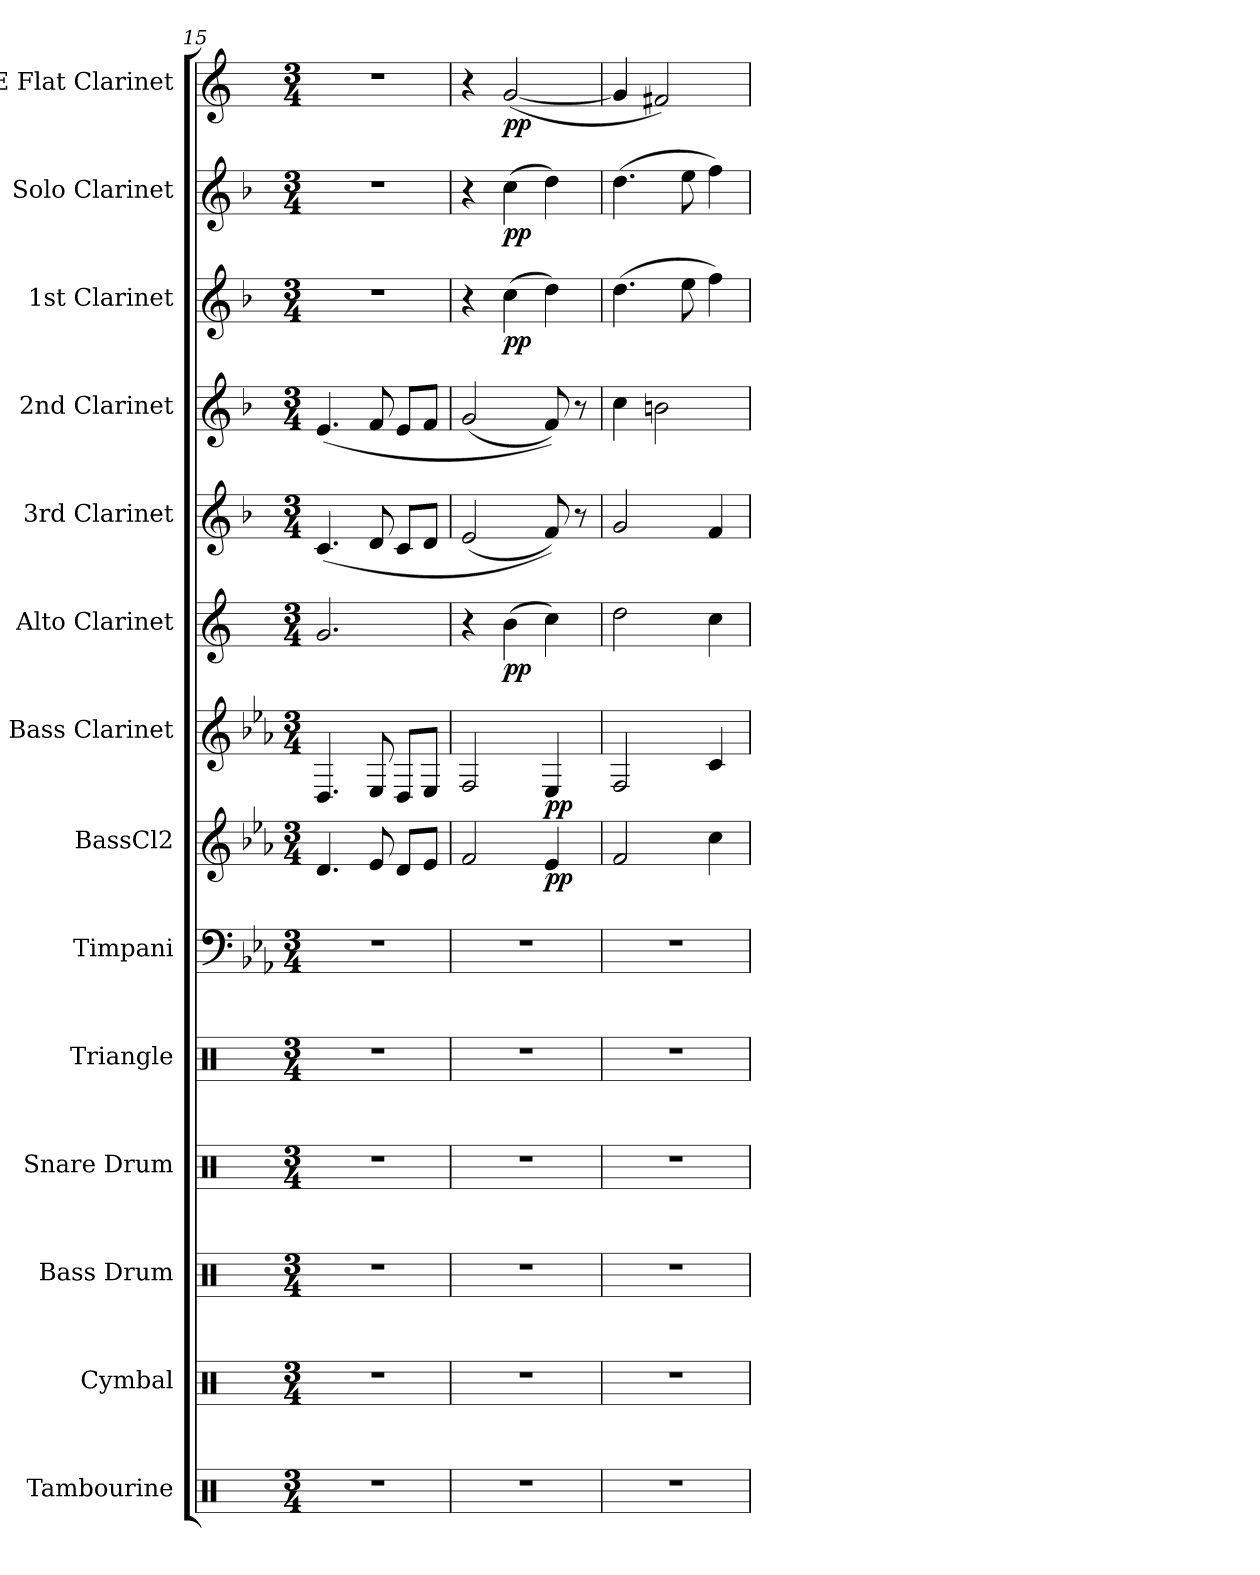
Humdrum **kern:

**kern	**kern	**kern	**kern	**kern	**kern	**kern	**dynam	**kern	**dynam	**kern	**dynam	**kern	**kern	**kern	**dynam	**kern	**dynam	**kern	**dynam
*part14	*part13	*part12	*part11	*part10	*part9	*part8	*part8	*part7	*part7	*part6	*part6	*part5	*part4	*part3	*part3	*part2	*part2	*part1	*part1
*staff14	*staff13	*staff12	*staff11	*staff10	*staff9	*staff8	*staff8	*staff7	*staff7	*staff6	*staff6	*staff5	*staff4	*staff3	*staff3	*staff2	*staff2	*staff1	*staff1
*I"Tambourine	*I"Cymbal	*I"Bass Drum	*I"Snare Drum	*I"Triangle	*I"Timpani	*I"BassCl2	*	*I"Bass Clarinet	*	*I"Alto Clarinet	*	*I"3rd Clarinet	*I"2nd Clarinet	*I"1st Clarinet	*	*I"Solo Clarinet	*	*I"E Flat Clarinet	*
*I'Tamb.	*I'Cym.	*I'B. Dr.	*I'Sn. Dr.	*I'Trgl.	*I'Timp.	*I'B. Cl2	*	*I'B. Cl.	*	*I'A. Cl.	*	*I'3rdCl.	*I'2nd Cl.	*I'1stCl.	*	*I'SoloCl.	*	*	*
*clefX	*clefX	*clefX	*clefX	*clefX	*clefF4	*clefG2	*	*clefG2	*	*clefG2	*	*clefG2	*clefG2	*clefG2	*	*clefG2	*	*clefG2	*
*	*	*	*	*	*	*ITrd8c14	*	*ITrd8c14	*	*ITrd5c9	*	*ITrd1c2	*ITrd1c2	*ITrd1c2	*	*ITrd1c2	*	*ITrd-2c-3	*
*k[]	*k[]	*k[]	*k[]	*k[]	*k[b-e-a-]	*k[b-e-a-]	*	*k[b-e-a-]	*	*k[b-e-a-]	*	*k[b-e-a-]	*k[b-e-a-]	*k[b-e-a-]	*	*k[b-e-a-]	*	*k[b-e-a-]	*
*M3/4	*M3/4	*M3/4	*M3/4	*M3/4	*M3/4	*M3/4	*	*M3/4	*	*M3/4	*	*M3/4	*M3/4	*M3/4	*	*M3/4	*	*M3/4	*
=15	=15	=15	=15	=15	=15	=15	=15	=15	=15	=15	=15	=15	=15	=15	=15	=15	=15	=15	=15
2.r	2.r	2.r	2.r	2.r	2.r	4.D/	.	4.DD/	.	2.B-/	.	(4.B-/	(4.d/	2.r	.	2.r	.	2.r	.
.	.	.	.	.	.	8E-/	.	8EE-/	.	.	.	8c/	8e-/	.	.	.	.	.	.
.	.	.	.	.	.	8D/L	.	8DD/L	.	.	.	8B-/L	8d/L	.	.	.	.	.	.
.	.	.	.	.	.	8E-/J	.	8EE-/J	.	.	.	8c/J	8e-/J	.	.	.	.	.	.
=16	=16	=16	=16	=16	=16	=16	=16	=16	=16	=16	=16	=16	=16	=16	=16	=16	=16	=16	=16
2.r	2.r	2.r	2.r	2.r	2.r	2F/	.	2FF/	.	4r	.	(2d/	(2f/	4r	.	4r	.	4r	.
!	!	!	!	!	!	!	!	!	!	!	!LO:DY:b	!	!	!	!LO:DY:b	!	!LO:DY:b	!	!LO:DY:b
.	.	.	.	.	.	.	.	.	.	(4d\	pp	.	.	(4b-\	pp	(4b-\	pp	([2b-/	pp
!	!	!	!	!	!	!	!LO:DY:b	!	!LO:DY:b	!	!	!	!	!	!	!	!	!	!
.	.	.	.	.	.	4E-/	pp	4EE-/	pp	4e-\)	.	8e-/))	8e-/))	4cc\)	.	4cc\)	.	.	.
.	.	.	.	.	.	.	.	.	.	.	.	8r	8r	.	.	.	.	.	.
=17	=17	=17	=17	=17	=17	=17	=17	=17	=17	=17	=17	=17	=17	=17	=17	=17	=17	=17	=17
2.r	2.r	2.r	2.r	2.r	2.r	2F/	.	2FF/	.	2f\	.	2f/	4b-\	(4.cc\	.	(4.cc\	.	4b-/]	.
.	.	.	.	.	.	.	.	.	.	.	.	.	2an\	.	.	.	.	2an/)	.
.	.	.	.	.	.	.	.	.	.	.	.	.	.	8dd\	.	8dd\	.	.	.
.	.	.	.	.	.	4c\	.	4C/	.	4e-\	.	4e-/	.	4ee-\)	.	4ee-\)	.	.	.
=	=	=	=	=	=	=	=	=	=	=	=	=	=	=	=	=	=	=	=
*-	*-	*-	*-	*-	*-	*-	*-	*-	*-	*-	*-	*-	*-	*-	*-	*-	*-	*-	*-
